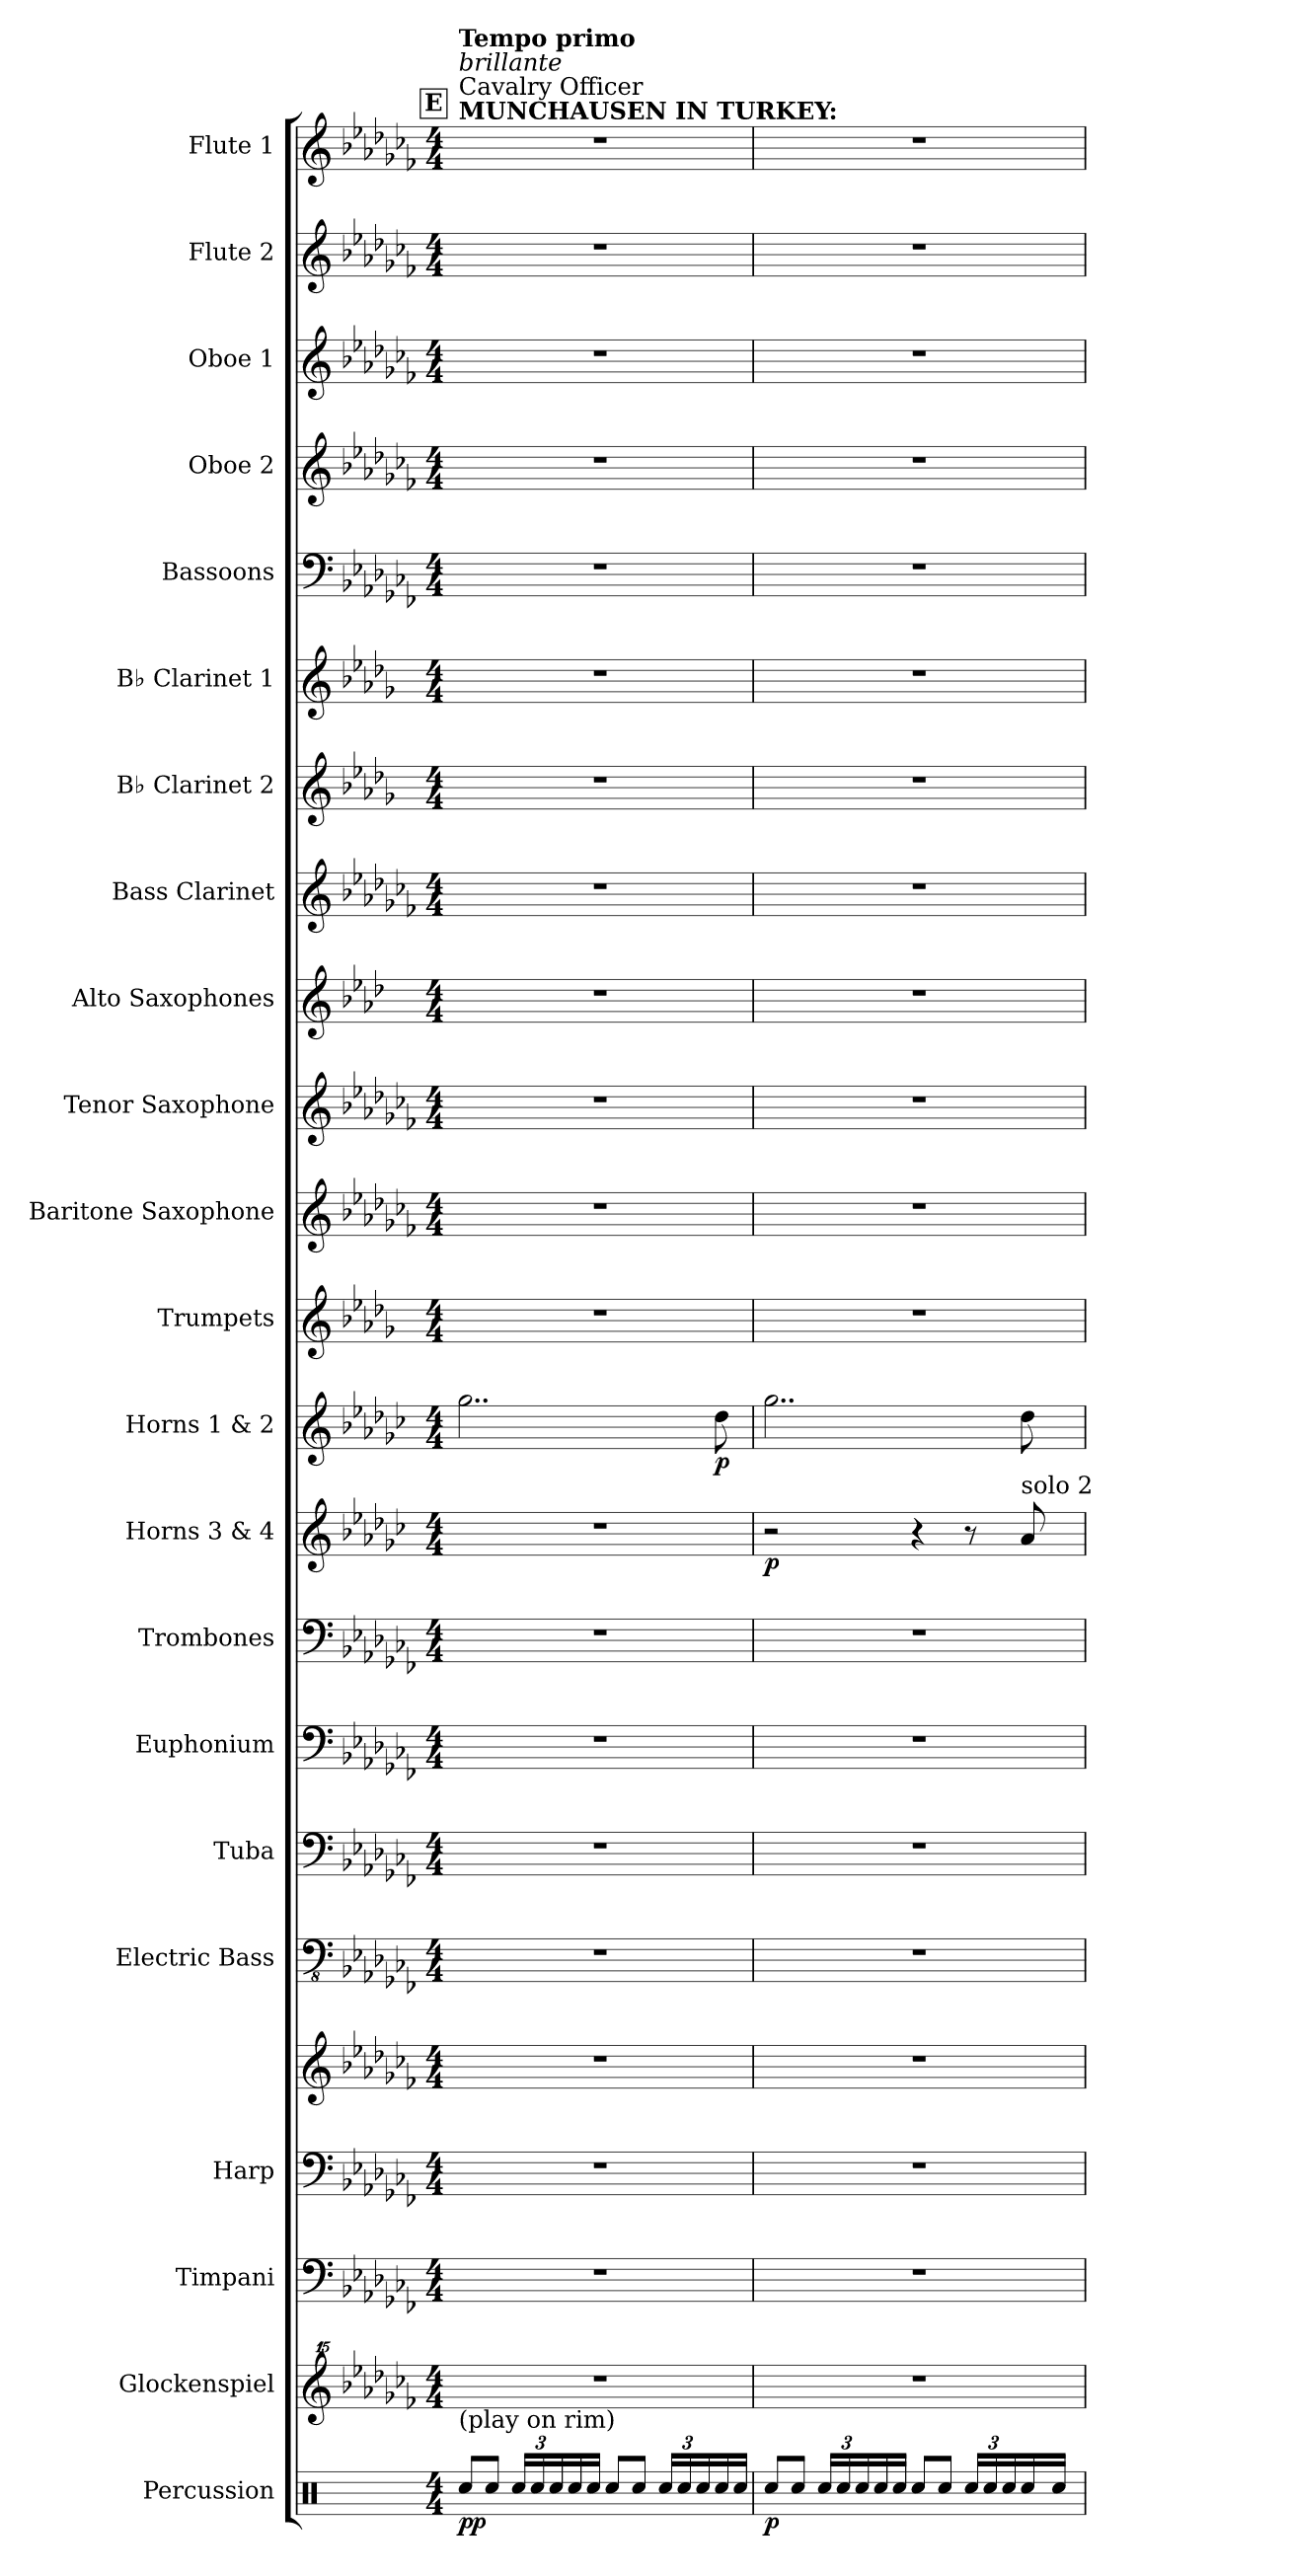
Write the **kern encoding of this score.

**kern	**dynam	**kern	**kern	**kern	**kern	**kern	**kern	**kern	**kern	**kern	**dynam	**kern	**dynam	**kern	**kern	**kern	**kern	**kern	**kern	**kern	**kern	**kern	**kern	**kern	**kern
*part22	*part22	*part21	*part20	*part19	*part19	*part18	*part17	*part16	*part15	*part14	*part14	*part13	*part13	*part12	*part11	*part10	*part9	*part8	*part7	*part6	*part5	*part4	*part3	*part2	*part1
*staff23	*staff23	*staff22	*staff21	*staff20	*staff19	*staff18	*staff17	*staff16	*staff15	*staff14	*staff14	*staff13	*staff13	*staff12	*staff11	*staff10	*staff9	*staff8	*staff7	*staff6	*staff5	*staff4	*staff3	*staff2	*staff1
*I"Percussion	*	*I"Glockenspiel	*I"Timpani	*I"Harp	*	*I"Electric Bass	*I"Tuba	*I"Euphonium	*I"Trombones	*I"Horns 3 &amp; 4	*	*I"Horns 1 &amp; 2	*	*I"Trumpets	*I"Baritone Saxophone	*I"Tenor Saxophone	*I"Alto Saxophones	*I"Bass Clarinet	*I"B♭ Clarinet 2	*I"B♭ Clarinet 1	*I"Bassoons	*I"Oboe 2	*I"Oboe 1	*I"Flute 2	*I"Flute 1
*I'Perc.	*	*I'Glk.	*I'Timp.	*I'Hrp.	*	*I'El. B.	*I'Tba.	*I'Euph.	*I'Tbns.	*I'Hns. 3/4	*	*I'Hns. 1/2	*	*I'Tpts.	*I'Bar. Sax.	*I'T. Sax.	*I'A. Saxes.	*I'B. Cl.	*I'B♭ Cl. 2	*I'B♭ Cl. 1	*I'Bsns.	*I'Ob. 2	*I'Ob. 1	*I'Fl. 2	*I'Fl. 1
*clefX	*	*clefG^^2	*clefF4	*clefF4	*clefG2	*clefFv4	*clefF4	*clefF4	*clefF4	*clefG2	*	*clefG2	*	*clefG2	*clefG2	*clefG2	*clefG2	*clefG2	*clefG2	*clefG2	*clefF4	*clefG2	*clefG2	*clefG2	*clefG2
*	*	*	*	*	*	*	*	*	*	*ITrd4c7	*	*ITrd4c7	*	*ITrd1c2	*ITrd12c21	*ITrd8c14	*ITrd5c9	*ITrd8c14	*ITrd1c2	*ITrd1c2	*	*	*	*	*
*k[]	*	*k[b-e-a-d-g-c-f-]	*k[b-e-a-d-g-c-f-]	*k[b-e-a-d-g-c-f-]	*k[b-e-a-d-g-c-f-]	*k[b-e-a-d-g-c-f-]	*k[b-e-a-d-g-c-f-]	*k[b-e-a-d-g-c-f-]	*k[b-e-a-d-g-c-f-]	*k[b-e-a-d-g-c-f-]	*	*k[b-e-a-d-g-c-f-]	*	*k[b-e-a-d-g-c-f-]	*k[b-e-a-d-g-c-f-]	*k[b-e-a-d-g-c-f-]	*k[b-e-a-d-g-c-f-]	*k[b-e-a-d-g-c-f-]	*k[b-e-a-d-g-c-f-]	*k[b-e-a-d-g-c-f-]	*k[b-e-a-d-g-c-f-]	*k[b-e-a-d-g-c-f-]	*k[b-e-a-d-g-c-f-]	*k[b-e-a-d-g-c-f-]	*k[b-e-a-d-g-c-f-]
*M4/4	*	*M4/4	*M4/4	*M4/4	*M4/4	*M4/4	*M4/4	*M4/4	*M4/4	*M4/4	*	*M4/4	*	*M4/4	*M4/4	*M4/4	*M4/4	*M4/4	*M4/4	*M4/4	*M4/4	*M4/4	*M4/4	*M4/4	*M4/4
*MM120	*	*MM120	*MM120	*MM120	*MM120	*MM120	*MM120	*MM120	*MM120	*MM120	*	*MM120	*	*MM120	*MM120	*MM120	*MM120	*MM120	*MM120	*MM120	*MM120	*MM120	*MM120	*MM120	*MM120
!!LO:REH:place=s1:a:B:fs=14:t=E
=131	=131	=131	=131	=131	=131	=131	=131	=131	=131	=131	=131	=131	=131	=131	=131	=131	=131	=131	=131	=131	=131	=131	=131	=131	=131
!	!	!	!	!	!	!	!	!	!	!	!	!	!	!	!	!	!	!	!	!	!	!	!	!	!LO:TX:a:B:t=MUNCHAUSEN IN TURKEY&colon;
!	!	!	!	!	!	!	!	!	!	!	!	!	!	!	!	!	!	!	!	!	!	!	!	!	!LO:TX:a:t=Cavalry Officer
!	!	!	!	!	!	!	!	!	!	!	!	!	!	!	!	!	!	!	!	!	!	!	!	!	!LO:TX:a:i:t=brillante
!	!	!	!	!	!	!	!	!	!	!	!	!	!	!	!	!	!	!	!	!	!	!	!	!	!LO:TX:a:B:t=Tempo primo
!LO:TX:a:t=(play on rim)	!	!	!	!	!	!	!	!	!	!	!	!	!	!	!	!	!	!	!	!	!	!	!	!	!
!	!LO:DY:b	!	!	!	!	!	!	!	!	!	!	!	!	!	!	!	!	!	!	!	!	!	!	!	!
8Rcc/L	pp	1r	1r	1r	1r	1r	1r	1r	1r	1r	.	2..cc-\	.	1r	1r	1r	1r	1r	1r	1r	1r	1r	1r	1r	1r
8Rcc/J	.	.	.	.	.	.	.	.	.	.	.	.	.	.	.	.	.	.	.	.	.	.	.	.	.
*Xbrackettup	*	*	*	*	*	*	*	*	*	*	*	*	*	*	*	*	*	*	*	*	*	*	*	*	*
24Rcc/LL	.	.	.	.	.	.	.	.	.	.	.	.	.	.	.	.	.	.	.	.	.	.	.	.	.
24Rcc/	.	.	.	.	.	.	.	.	.	.	.	.	.	.	.	.	.	.	.	.	.	.	.	.	.
24Rcc/	.	.	.	.	.	.	.	.	.	.	.	.	.	.	.	.	.	.	.	.	.	.	.	.	.
16Rcc/	.	.	.	.	.	.	.	.	.	.	.	.	.	.	.	.	.	.	.	.	.	.	.	.	.
16Rcc/JJ	.	.	.	.	.	.	.	.	.	.	.	.	.	.	.	.	.	.	.	.	.	.	.	.	.
8Rcc/L	.	.	.	.	.	.	.	.	.	.	.	.	.	.	.	.	.	.	.	.	.	.	.	.	.
8Rcc/J	.	.	.	.	.	.	.	.	.	.	.	.	.	.	.	.	.	.	.	.	.	.	.	.	.
24Rcc/LL	.	.	.	.	.	.	.	.	.	.	.	.	.	.	.	.	.	.	.	.	.	.	.	.	.
24Rcc/	.	.	.	.	.	.	.	.	.	.	.	.	.	.	.	.	.	.	.	.	.	.	.	.	.
24Rcc/	.	.	.	.	.	.	.	.	.	.	.	.	.	.	.	.	.	.	.	.	.	.	.	.	.
!	!	!	!	!	!	!	!	!	!	!	!	!	!LO:DY:b	!	!	!	!	!	!	!	!	!	!	!	!
16Rcc/	.	.	.	.	.	.	.	.	.	.	.	8g-\	p	.	.	.	.	.	.	.	.	.	.	.	.
16Rcc/JJ	.	.	.	.	.	.	.	.	.	.	.	.	.	.	.	.	.	.	.	.	.	.	.	.	.
=132	=132	=132	=132	=132	=132	=132	=132	=132	=132	=132	=132	=132	=132	=132	=132	=132	=132	=132	=132	=132	=132	=132	=132	=132	=132
!	!LO:DY:b	!	!	!	!	!	!	!	!	!	!LO:DY:b	!	!	!	!	!	!	!	!	!	!	!	!	!	!
8Rcc/L	p	1r	1r	1r	1r	1r	1r	1r	1r	2r	p	2..cc-\	.	1r	1r	1r	1r	1r	1r	1r	1r	1r	1r	1r	1r
8Rcc/J	.	.	.	.	.	.	.	.	.	.	.	.	.	.	.	.	.	.	.	.	.	.	.	.	.
24Rcc/LL	.	.	.	.	.	.	.	.	.	.	.	.	.	.	.	.	.	.	.	.	.	.	.	.	.
24Rcc/	.	.	.	.	.	.	.	.	.	.	.	.	.	.	.	.	.	.	.	.	.	.	.	.	.
24Rcc/	.	.	.	.	.	.	.	.	.	.	.	.	.	.	.	.	.	.	.	.	.	.	.	.	.
16Rcc/	.	.	.	.	.	.	.	.	.	.	.	.	.	.	.	.	.	.	.	.	.	.	.	.	.
16Rcc/JJ	.	.	.	.	.	.	.	.	.	.	.	.	.	.	.	.	.	.	.	.	.	.	.	.	.
8Rcc/L	.	.	.	.	.	.	.	.	.	4r	.	.	.	.	.	.	.	.	.	.	.	.	.	.	.
8Rcc/J	.	.	.	.	.	.	.	.	.	.	.	.	.	.	.	.	.	.	.	.	.	.	.	.	.
24Rcc/LL	.	.	.	.	.	.	.	.	.	8r	.	.	.	.	.	.	.	.	.	.	.	.	.	.	.
24Rcc/	.	.	.	.	.	.	.	.	.	.	.	.	.	.	.	.	.	.	.	.	.	.	.	.	.
24Rcc/	.	.	.	.	.	.	.	.	.	.	.	.	.	.	.	.	.	.	.	.	.	.	.	.	.
!	!	!	!	!	!	!	!	!	!	!LO:TX:a:t=solo 2	!	!	!	!	!	!	!	!	!	!	!	!	!	!	!
16Rcc/	.	.	.	.	.	.	.	.	.	8d-/	.	8g-\	.	.	.	.	.	.	.	.	.	.	.	.	.
16Rcc/JJ	.	.	.	.	.	.	.	.	.	.	.	.	.	.	.	.	.	.	.	.	.	.	.	.	.
=	=	=	=	=	=	=	=	=	=	=	=	=	=	=	=	=	=	=	=	=	=	=	=	=	=
*-	*-	*-	*-	*-	*-	*-	*-	*-	*-	*-	*-	*-	*-	*-	*-	*-	*-	*-	*-	*-	*-	*-	*-	*-	*-
